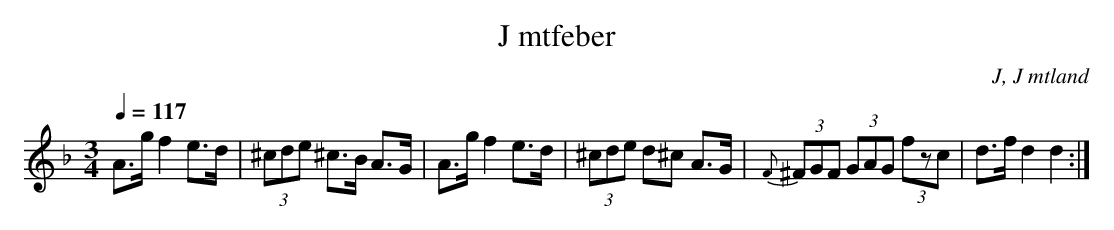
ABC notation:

X:1
T: J mtfeber
O: J, J mtland
M:3/4
L:1/8
Q:1/4=117
K:Dm
A>g f2 e>d|(3^cde ^c>B A>G|A>g f2 e>d|(3^cde d^c A>G|{F}(3^FGF (3GAG (3fzc|d>f d2 d2 :|
